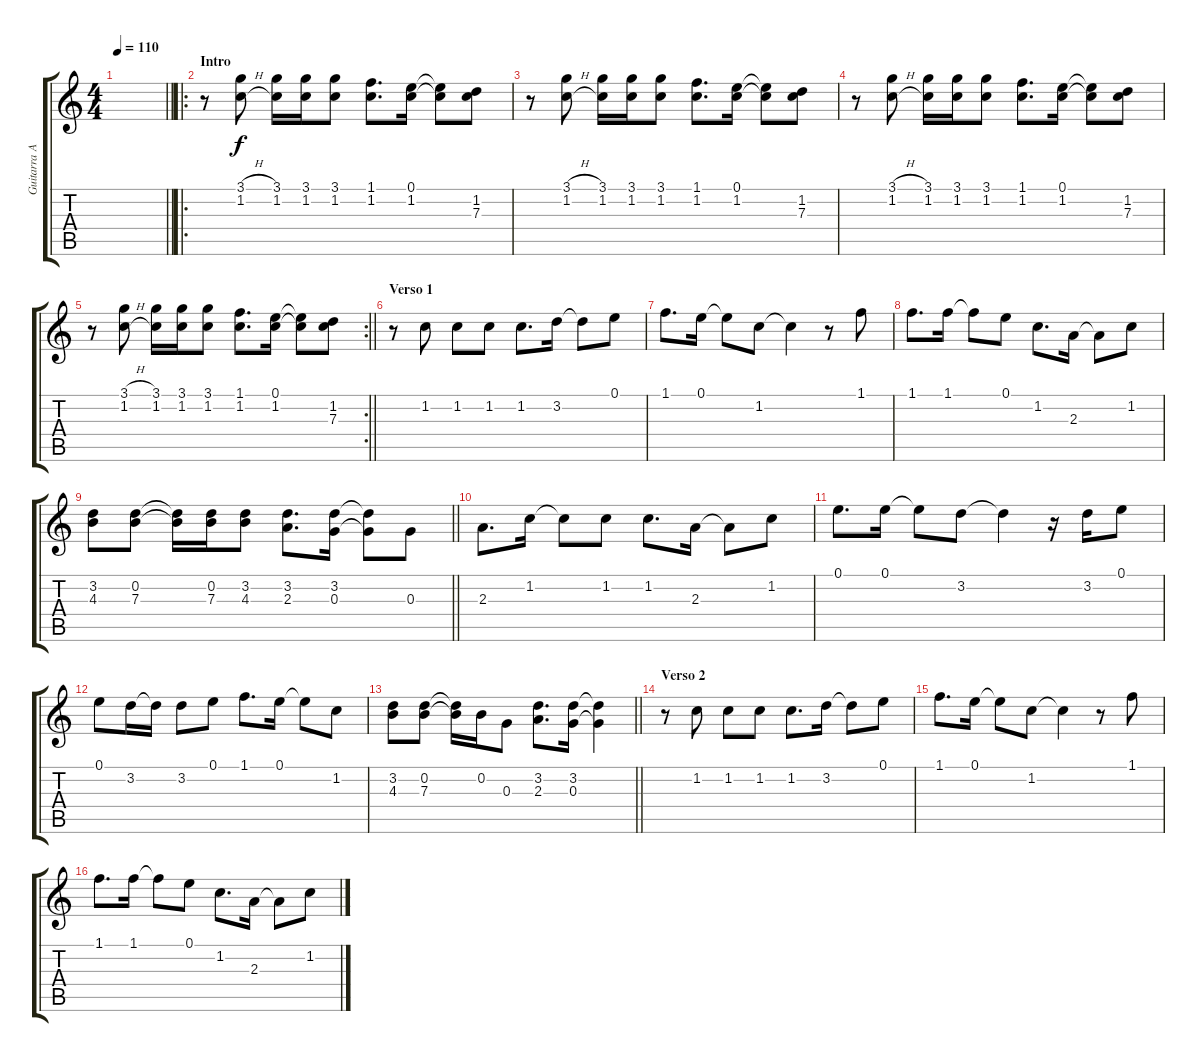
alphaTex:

\track ("Guitarra Ac. 1" "Guitarra A") {instrument acousticguitarsteel}
\staff {score tabs}
\tuning (E4 B3 G3 D3 A2 E2) {hide}
\ts (4 4)
\tempo 110
\clef g2
\barLineRight lightlight
\ks c
|
\ro
\section ("" "Intro")
r.8 (3.1{h} 1.2{h}).8 (3.1 1.2).16 (3.1 1.2).16 (3.1 1.2).8 (1.1 1.2).8{d} (0.1 1.2).16 (0.1{t} 1.2{t}).8 (1.2 7.3).8 |
r.8 (3.1{h} 1.2{h}).8 (3.1 1.2).16 (3.1 1.2).16 (3.1 1.2).8 (1.1 1.2).8{d} (0.1 1.2).16 (0.1{t} 1.2{t}).8 (1.2 7.3).8 |
r.8 (3.1{h} 1.2{h}).8 (3.1 1.2).16 (3.1 1.2).16 (3.1 1.2).8 (1.1 1.2).8{d} (0.1 1.2).16 (0.1{t} 1.2{t}).8 (1.2 7.3).8 |
\rc 2
\barLineRight lightlight
r.8 (3.1{h} 1.2{h}).8 (3.1 1.2).16 (3.1 1.2).16 (3.1 1.2).8 (1.1 1.2).8{d} (0.1 1.2).16 (0.1{t} 1.2{t}).8 (1.2 7.3).8 |
\section ("" "Verso 1")
r.8 1.2.8 1.2.8 1.2.8 1.2.8{d} 3.2.16 3.2{t}.8 0.1.8 |
1.1.8{d} 0.1.16 0.1{t}.8 1.2.8 1.2{t}.4 r.8 1.1.8 |
1.1.8{d} 1.1.16 1.1{t}.8 0.1.8 1.2.8{d} 2.3.16 2.3{t}.8 1.2.8 |
\barLineRight lightlight
(3.2 4.3).8 (0.2 7.3).8 (0.2{t} 7.3{t}).16 (0.2 7.3).16 (3.2 4.3).8 (3.2 2.3).8{d} (3.2 0.3).16 (3.2{t} 0.3{t}).8 0.3.8 |
2.3.8{d} 1.2.16 1.2{t}.8 1.2.8 1.2.8{d} 2.3.16 2.3{t}.8 1.2.8 |
0.1.8{d} 0.1.16 0.1{t}.8 3.2.8 3.2{t}.4 r.16 3.2.16 0.1.8 |
0.1.8 3.2.16 3.2{t}.16 3.2.8 0.1.8 1.1.8{d} 0.1.16 0.1{t}.8 1.2.8 |
\barLineRight lightlight
(3.2 4.3).8 (0.2 7.3).8 (0.2{t} 7.3{t}).16 0.2.16 0.3.8 (3.2 2.3).8{d} (3.2 0.3).16 (3.2{t} 0.3{t}).4 |
\section ("" "Verso 2")
r.8 1.2.8 1.2.8 1.2.8 1.2.8{d} 3.2.16 3.2{t}.8 0.1.8 |
1.1.8{d} 0.1.16 0.1{t}.8 1.2.8 1.2{t}.4 r.8 1.1.8 |
1.1.8{d} 1.1.16 1.1{t}.8 0.1.8 1.2.8{d} 2.3.16 2.3{t}.8 1.2.8
